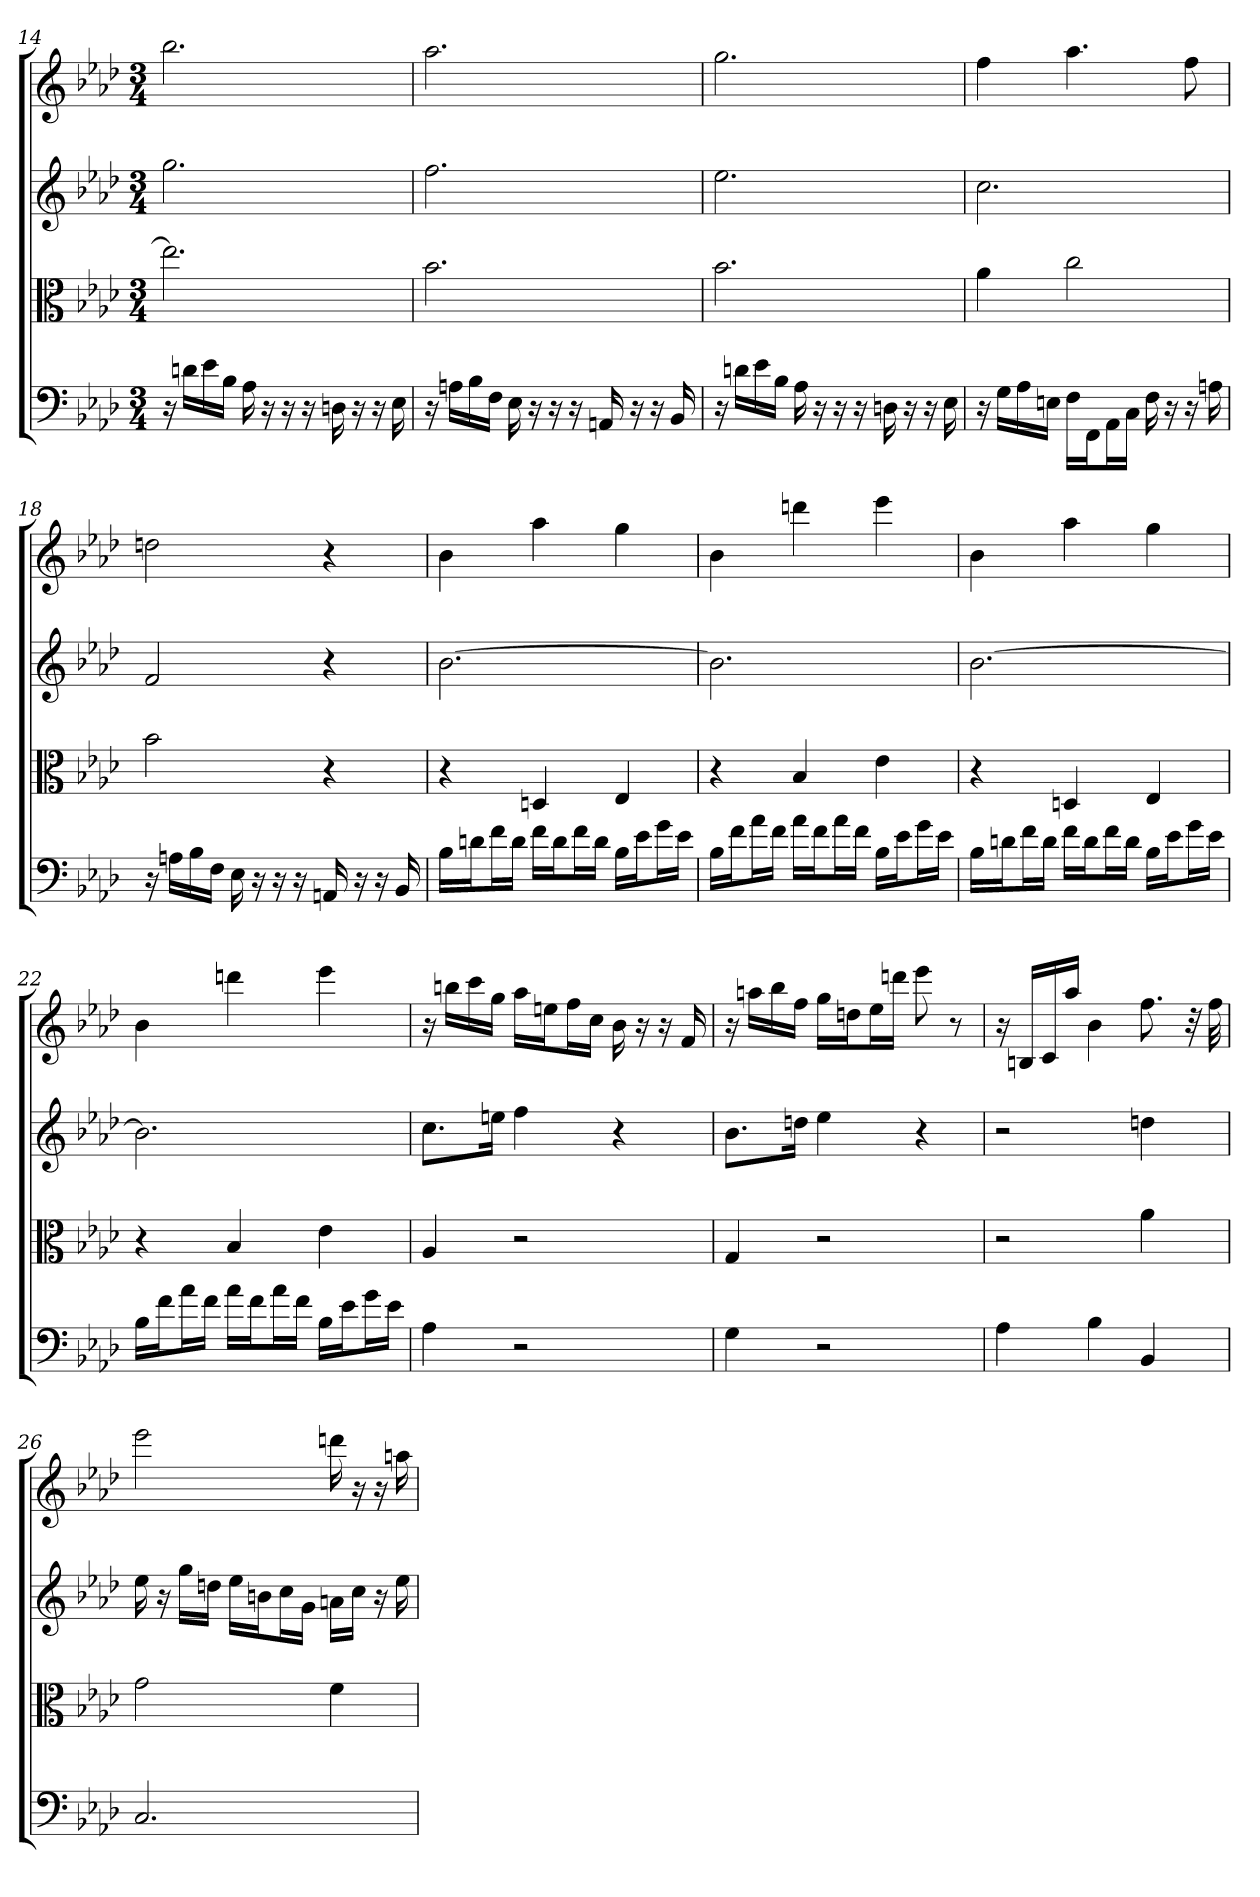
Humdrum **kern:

**kern	**kern	**kern	**kern
*part4	*part3	*part2	*part1
*staff4	*staff3	*staff2	*staff1
*clefF4	*clefC3	*clefG2	*clefG2
*k[b-e-a-d-]	*k[b-e-a-d-]	*k[b-e-a-d-]	*k[b-e-a-d-]
*A-:	*A-:	*A-:	*A-:
*M3/4	*M3/4	*M3/4	*M3/4
=14	=14	=14	=14
16r	2.ee-]	2.gg	2.bb-
16dn\LL	.	.	.
16e-\	.	.	.
16B-\JJ	.	.	.
16A-	.	.	.
16r	.	.	.
16r	.	.	.
16r	.	.	.
16Dn	.	.	.
16r	.	.	.
16r	.	.	.
16E-	.	.	.
=15	=15	=15	=15
16r	2.b-	2.ff	2.aa-
16An\LL	.	.	.
16B-\	.	.	.
16F\JJ	.	.	.
16E-	.	.	.
16r	.	.	.
16r	.	.	.
16r	.	.	.
16AAn	.	.	.
16r	.	.	.
16r	.	.	.
16BB-	.	.	.
=16	=16	=16	=16
16r	2.b-	2.ee-	2.gg
16dn\LL	.	.	.
16e-\	.	.	.
16B-\JJ	.	.	.
16A-	.	.	.
16r	.	.	.
16r	.	.	.
16r	.	.	.
16Dn	.	.	.
16r	.	.	.
16r	.	.	.
16E-	.	.	.
=17	=17	=17	=17
16r	4a-	2.cc	4ff
16G\LL	.	.	.
16A-\	.	.	.
16En\JJ	.	.	.
16F\LL	2cc	.	4.aa-
16FF\J	.	.	.
16AA-\L	.	.	.
16C\JJ	.	.	.
16F	.	.	.
16r	.	.	.
16r	.	.	8ff
16An	.	.	.
=18	=18	=18	=18
16r	2b-	2f	2ddn
16An\LL	.	.	.
16B-\	.	.	.
16F\JJ	.	.	.
16E-	.	.	.
16r	.	.	.
16r	.	.	.
16r	.	.	.
16AAn	4r	4r	4r
16r	.	.	.
16r	.	.	.
16BB-	.	.	.
=19	=19	=19	=19
16B-\LL	4r	[2.b-	4b-
16dn\J	.	.	.
16f\L	.	.	.
16d\JJ	.	.	.
16f\LL	4Dn	.	4aa-
16d\J	.	.	.
16f\L	.	.	.
16d\JJ	.	.	.
16B-\LL	4E-	.	4gg
16e-\J	.	.	.
16g\L	.	.	.
16e-\JJ	.	.	.
=20	=20	=20	=20
16B-\LL	4r	2.b-]	4b-
16f\J	.	.	.
16a-\L	.	.	.
16f\JJ	.	.	.
16a-\LL	4B-	.	4dddn
16f\J	.	.	.
16a-\L	.	.	.
16f\JJ	.	.	.
16B-\LL	4e-	.	4eee-
16e-\J	.	.	.
16g\L	.	.	.
16e-\JJ	.	.	.
=21	=21	=21	=21
16B-\LL	4r	[2.b-	4b-
16dn\J	.	.	.
16f\L	.	.	.
16d\JJ	.	.	.
16f\LL	4Dn	.	4aa-
16d\J	.	.	.
16f\L	.	.	.
16d\JJ	.	.	.
16B-\LL	4E-	.	4gg
16e-\J	.	.	.
16g\L	.	.	.
16e-\JJ	.	.	.
=22	=22	=22	=22
16B-\LL	4r	2.b-]	4b-
16f\J	.	.	.
16a-\L	.	.	.
16f\JJ	.	.	.
16a-\LL	4B-	.	4dddn
16f\J	.	.	.
16a-\L	.	.	.
16f\JJ	.	.	.
16B-\LL	4e-	.	4eee-
16e-\J	.	.	.
16g\L	.	.	.
16e-\JJ	.	.	.
=23	=23	=23	=23
4A-	4A-	8.cc\L	16r
.	.	.	16bbn\LL
.	.	.	16ccc\
.	.	16een\Jk	16gg\JJ
2r	2r	4ff	16aa-\LL
.	.	.	16een\J
.	.	.	16ff\L
.	.	.	16cc\JJ
.	.	4r	16b-
.	.	.	16r
.	.	.	16r
.	.	.	16f
=24	=24	=24	=24
4G	4G	8.b-\L	16r
.	.	.	16aan\LL
.	.	.	16bb-\
.	.	16ddn\Jk	16ff\JJ
2r	2r	4ee-	16gg\LL
.	.	.	16ddn\J
.	.	.	16ee-\L
.	.	.	16dddn\JJ
.	.	4r	8eee-
.	.	.	8r
=25	=25	=25	=25
4A-	2r	2r	16r
.	.	.	16Bn/LL
.	.	.	16c/
.	.	.	16aa-/JJ
4B-	.	.	4b-
4BB-	4a-	4ddn	8.ff
.	.	.	32r
.	.	.	32ff
=26	=26	=26	=26
2.C	2g	16ee-	2eee-
.	.	16r	.
.	.	16gg\LL	.
.	.	16ddn\JJ	.
.	.	16ee-\LL	.
.	.	16bn\J	.
.	.	16cc\L	.
.	.	16g\JJ	.
.	4f	16an\LL	16dddn
.	.	16cc\JJ	16r
.	.	16r	16r
.	.	16ee-	16aan
=	=	=	=
*-	*-	*-	*-
